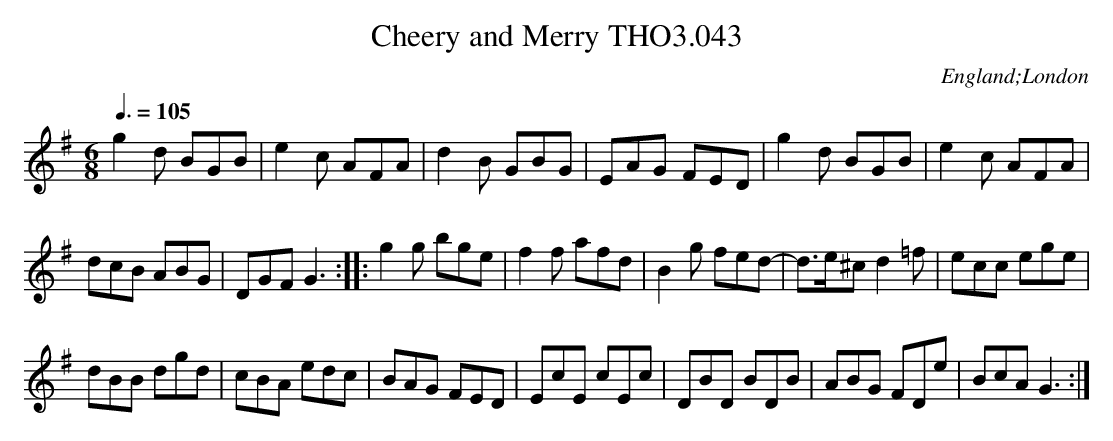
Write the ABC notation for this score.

X:1
T:Cheery and Merry THO3.043
O:England;London
M:6/8
L:1/8
Q:3/8=105
K:G
g2 d BGB|e2 c AFA|d2 B GBG|EAG FED|g2 d BGB|e2 c AFA|
dcB ABG|DGF G3::g2 g bge|f2 f afd|B2 g fed-|d>e^cd2 =f|ecc ege|
dBB dgd|cBA edc|BAG FED|EcE cEc|DBD BDB|ABG FDe|BcA G3:|
